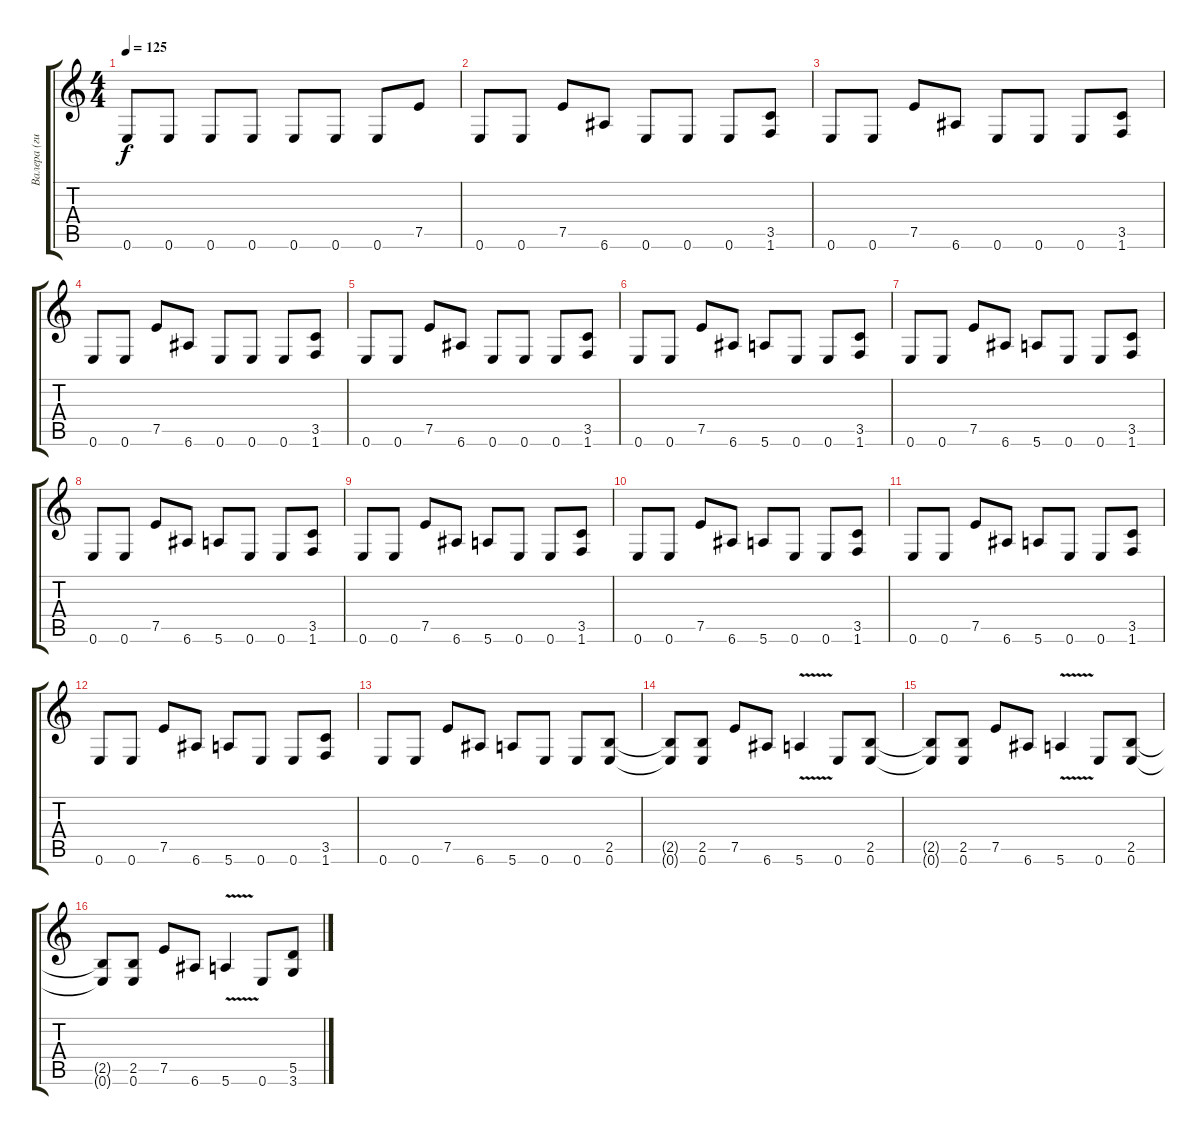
\track ("Валера (гитара)" "Валера (ги") {instrument distortionguitar}
\staff {score tabs}
\tuning (E4 B3 G3 D3 A2 E2) {hide}
\ts (4 4)
\tempo 125
\clef g2
\ks c
0.6.8{dy f} 0.6.8 0.6.8 0.6.8 0.6.8 0.6.8 0.6.8 7.5.8 |
0.6.8 0.6.8 7.5.8 6.6.8 0.6.8 0.6.8 0.6.8 (3.5 1.6).8 |
0.6.8 0.6.8 7.5.8 6.6.8 0.6.8 0.6.8 0.6.8 (3.5 1.6).8 |
0.6.8 0.6.8 7.5.8 6.6.8 0.6.8 0.6.8 0.6.8 (3.5 1.6).8 |
0.6.8 0.6.8 7.5.8 6.6.8 0.6.8 0.6.8 0.6.8 (3.5 1.6).8 |
0.6.8 0.6.8 7.5.8 6.6.8 5.6.8 0.6.8 0.6.8 (3.5 1.6).8 |
0.6.8 0.6.8 7.5.8 6.6.8 5.6.8 0.6.8 0.6.8 (3.5 1.6).8 |
0.6.8 0.6.8 7.5.8 6.6.8 5.6.8 0.6.8 0.6.8 (3.5 1.6).8 |
0.6.8 0.6.8 7.5.8 6.6.8 5.6.8 0.6.8 0.6.8 (3.5 1.6).8 |
0.6.8 0.6.8 7.5.8 6.6.8 5.6.8 0.6.8 0.6.8 (3.5 1.6).8 |
0.6.8 0.6.8 7.5.8 6.6.8 5.6.8 0.6.8 0.6.8 (3.5 1.6).8 |
0.6.8 0.6.8 7.5.8 6.6.8 5.6.8 0.6.8 0.6.8 (3.5 1.6).8 |
0.6.8 0.6.8 7.5.8 6.6.8 5.6.8 0.6.8 0.6.8 (2.5 0.6).8 |
(2.5{t} 0.6{t}).8 (2.5 0.6).8 7.5.8 6.6.8 5.6{v}.4 0.6.8 (2.5 0.6).8 |
(2.5{t} 0.6{t}).8 (2.5 0.6).8 7.5.8 6.6.8 5.6{v}.4 0.6.8 (2.5 0.6).8 |
(2.5{t} 0.6{t}).8 (2.5 0.6).8 7.5.8 6.6.8 5.6{v}.4 0.6.8 (5.5 3.6).8
